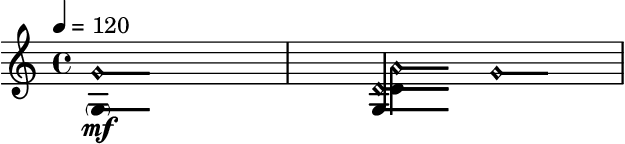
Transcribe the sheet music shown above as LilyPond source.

\version "2.24.2"
\language "english"
\include "lilypond-book-preamble.ly"
#(ly:set-option 'tall-page-formats 'png)
\header
{
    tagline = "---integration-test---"
}
\score
{
    \new Staff
    {
        \new Voice
        \with
        {
            \consists Duration_line_engraver
        }
        {
            {
                <<
                    \new Voice
                    \with
                    {
                        \consists Duration_line_engraver
                    }
                    {
                        \tempo 4=120
                        \time 4/4
                        \override Staff.DurationLine.minimum-length = 6
                        \override Staff.DurationLine.thickness = 3
                        \omit Staff.Rest
                        \omit Staff.MultiMeasureRest
                        \omit Staff.Stem
                        \omit Staff.Flag
                        \omit Staff.Beam
                        \override Staff.Dots.dot-count = #0
                        \override Staff.NoteHead.duration-log = 2
                        <
                            \parenthesize
                            g
                            \tweak NoteHead.style #'harmonic
                            g'
                        >4
                        \mf
                        \-
                    }
                >>
                s16
                r8.
                ]
                r2
            }
            {
                r4
                r16
                [
                <<
                    \new Voice
                    \with
                    {
                        \consists Duration_line_engraver
                    }
                    {
                        \once \override Staff.Stem.thickness = 2
                        \once \override Voice.Stem.direction = 1
                        \once \override Staff.Stem.duration-log = 2
                        \once \undo \omit Staff.Stem

                        <
                            g
                            \tweak NoteHead.style #'harmonic
                            d'
                        >8.
                        ]
                        \-
                    }
                    \new Voice
                    \with
                    {
                        \consists Duration_line_engraver
                    }
                    {
                        \once \override Staff.Stem.thickness = 2
                        \once \override Voice.Stem.direction = -1
                        \once \override Staff.Stem.duration-log = 2
                        \once \undo \omit Staff.Stem

                        \once \override NoteColumn #'force-hshift = #1.5
                        <
                            d'
                            \tweak NoteHead.style #'harmonic
                            a'
                        >8.
                        \-
                    }
                >>
                s8
                <<
                    \new Voice
                    \with
                    {
                        \consists Duration_line_engraver
                    }
                    {
                        <
                            \tweak NoteHead.style #'harmonic
                            g'
                        >8
                        ]
                        \-
                    }
                >>
                s8.
                r16
            }
        }
    }
}
